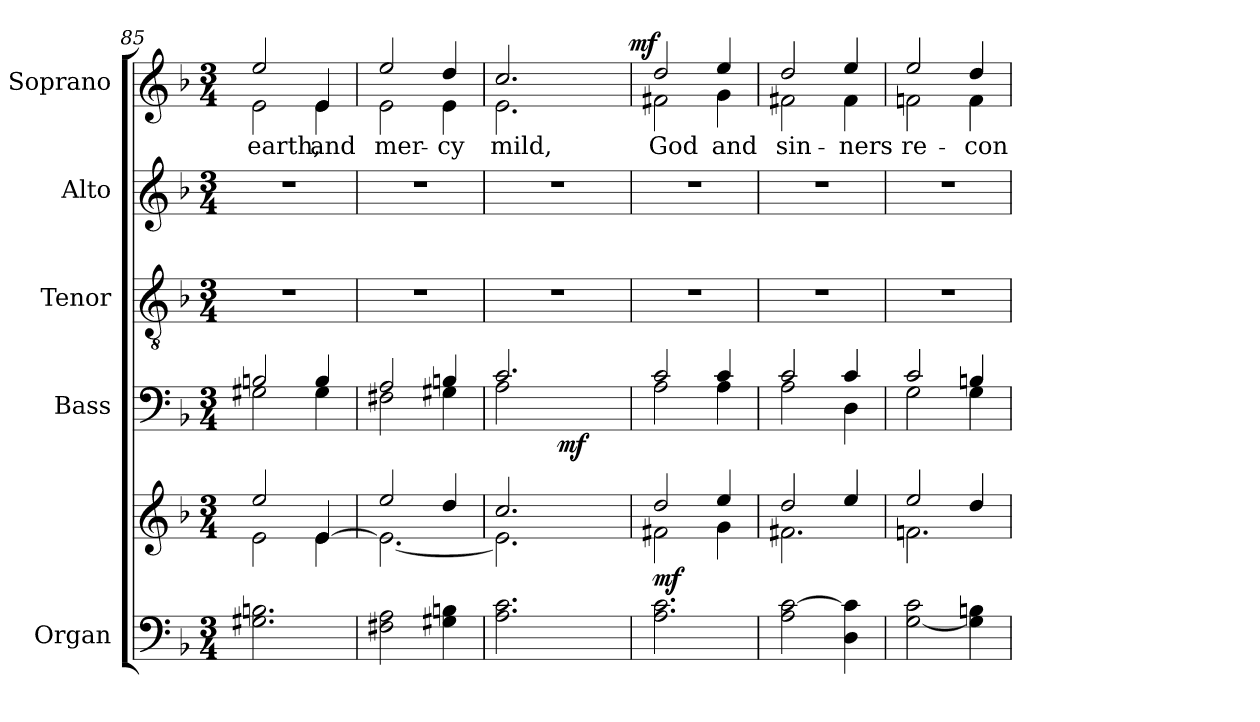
**kern	**kern	**dynam	**kern	**dynam	**kern	**kern	**kern	**text	**dynam
*part5	*part5	*part5	*part4	*part4	*part3	*part2	*part1	*part1	*part1
*staff6	*staff5	*staff5/6	*staff4	*staff4	*staff3	*staff2	*staff1	*staff1	*staff1
*I"Organ	*	*	*I"Bass	*	*I"Tenor	*I"Alto	*I"Soprano	*	*
*I'Org.	*	*	*I'B.	*	*I'T.	*I'A.	*I'S.	*	*
*clefF4	*clefG2	*	*clefF4	*	*clefGv2	*clefG2	*clefG2	*	*
*	*	*	*	*	*ITrd7c12	*	*	*	*
*k[b-]	*k[b-]	*	*k[b-]	*	*k[b-]	*k[b-]	*k[b-]	*	*
*F:	*F:	*	*F:	*	*F:	*F:	*F:	*	*
*M3/4	*M3/4	*	*M3/4	*	*M3/4	*M3/4	*M3/4	*	*
=85	=85	=85	=85	=85	=85	=85	=85	=85	=85
*	*^	*	*^	*	*	*	*	*	*
!	!	!	!	!	!	!	!LO:N:vis=1	!LO:N:vis=1	!	!	!
*	*	*	*	*	*	*	*	*	*^	*	*
!	!	!	!	!	!	!	!	!	!	!	!LO:LY:b:color=#000000	!
2.G#Xi\ 2.Bni	2eei/	2ei\	.	2Bni/	2G#Xi\	.	2.r	2.r	2eei/	2ei\	earth,	.
!	!	!	!	!	!	!	!	!	!	!	!LO:LY:b:color=#000000	!
.	[>4ei/	4ei\	.	4Bi/	4G#i\	.	.	.	4ei/	4ei\	and	.
=86	=86	=86	=86	=86	=86	=86	=86	=86	=86	=86	=86	=86
!	!	!	!	!	!	!	!LO:N:vis=1	!LO:N:vis=1	!	!	!	!
!	!	!	!	!	!	!	!	!	!	!	!LO:LY:b:color=#000000	!
2F#Xi\ 2Ai	2eei/	2.ei\_>	.	2Ai/	2F#Xi\	.	2.r	2.r	2eei/	2ei\	mer-	.
!	!	!	!	!	!	!	!	!	!	!	!LO:LY:b:color=#000000	!
4G#Xi\ 4Bni	4ddi/	.	.	4Bni/	4G#Xi\	.	.	.	4ddi/	4ei\	-cy	.
=87	=87	=87	=87	=87	=87	=87	=87	=87	=87	=87	=87	=87
!	!	!	!	!	!	!	!LO:N:vis=1	!LO:N:vis=1	!	!	!	!
!	!	!	!	!	!	!	!	!	!	!	!LO:LY:b:color=#000000	!
*	*	*	*	*	*	*	*	*	*	*^	*	*
2.Ai\ 2.ci	2.cci/	2.ei\]	.	2.ci/	2Ai\	.	2.r	2.r	2.cci/	2.ei\	2ryy	mild,	.
.	.	.	.	.	4ryy	mf	.	.	.	.	8ryy	.	.
.	.	.	.	.	.	.	.	.	.	.	16ryy	.	.
.	.	.	.	.	.	.	.	.	.	.	32ryy	.	.
.	.	.	.	.	.	.	.	.	.	.	64ryy	.	.
.	.	.	.	.	.	.	.	.	.	.	128...ryy	.	.
.	.	.	.	.	.	.	.	.	.	.	1024ryy	.	mf
=88	=88	=88	=88	=88	=88	=88	=88	=88	=88	=88	=88	=88	=88
!	!	!	!	!	!	!	!LO:N:vis=1	!LO:N:vis=1	!	!	!	!	!
*	*	*	*	*	*	*	*	*	*	*v	*v	*	*
*	*	*	*	*	*	*	*	*	*	*^	*	*
!	!	!	!	!	!	!	!	!	!	!	!	!LO:LY:b:color=#000000	!
*	*	*	*	*	*	*	*	*	*	*v	*v	*	*
2.Ai\ 2.ci	2ddi/	2f#Xi\	mf	2ci/	2Ai\	.	2.r	2.r	2ddi/	2f#Xi\	God	.
!	!	!	!	!	!	!	!	!	!	!	!LO:LY:b:color=#000000	!
.	4eei/	4gi\	.	4ci/	4Ai\	.	.	.	4eei/	4gi\	and	.
=89	=89	=89	=89	=89	=89	=89	=89	=89	=89	=89	=89	=89
!	!	!	!	!	!	!	!LO:N:vis=1	!LO:N:vis=1	!	!	!	!
!	!	!	!	!	!	!	!	!	!	!	!LO:LY:b:color=#000000	!
2Ai\ [>2ci	2ddi/	2.f#Xi\	.	2ci/	2Ai\	.	2.r	2.r	2ddi/	2f#Xi\	sin-	.
!	!	!	!	!	!	!	!	!	!	!	!LO:LY:b:color=#000000	!
4Di\ 4ci]	4eei/	.	.	4ci/	4Di\	.	.	.	4eei/	4f#i\	-ners	.
=90	=90	=90	=90	=90	=90	=90	=90	=90	=90	=90	=90	=90
!	!	!	!	!	!	!	!LO:N:vis=1	!LO:N:vis=1	!	!	!	!
!	!	!	!	!	!	!	!	!	!	!	!LO:LY:b:color=#000000	!
[<2Gi\ 2ci	2eei/	2.fni\	.	2ci/	2Gi\	.	2.r	2.r	2eei/	2fni\	re-	.
!	!	!	!	!	!	!	!	!	!	!	!LO:LY:b:color=#000000	!
4Gi\] 4Bni	4ddi/	.	.	4Bni/	4Gi\	.	.	.	4ddi/	4fi\	-con-	.
*	*v	*v	*	*	*	*	*	*	*v	*v	*	*
*	*	*	*v	*v	*	*	*	*	*	*
=	=	=	=	=	=	=	=	=	=
*-	*-	*-	*-	*-	*-	*-	*-	*-	*-
